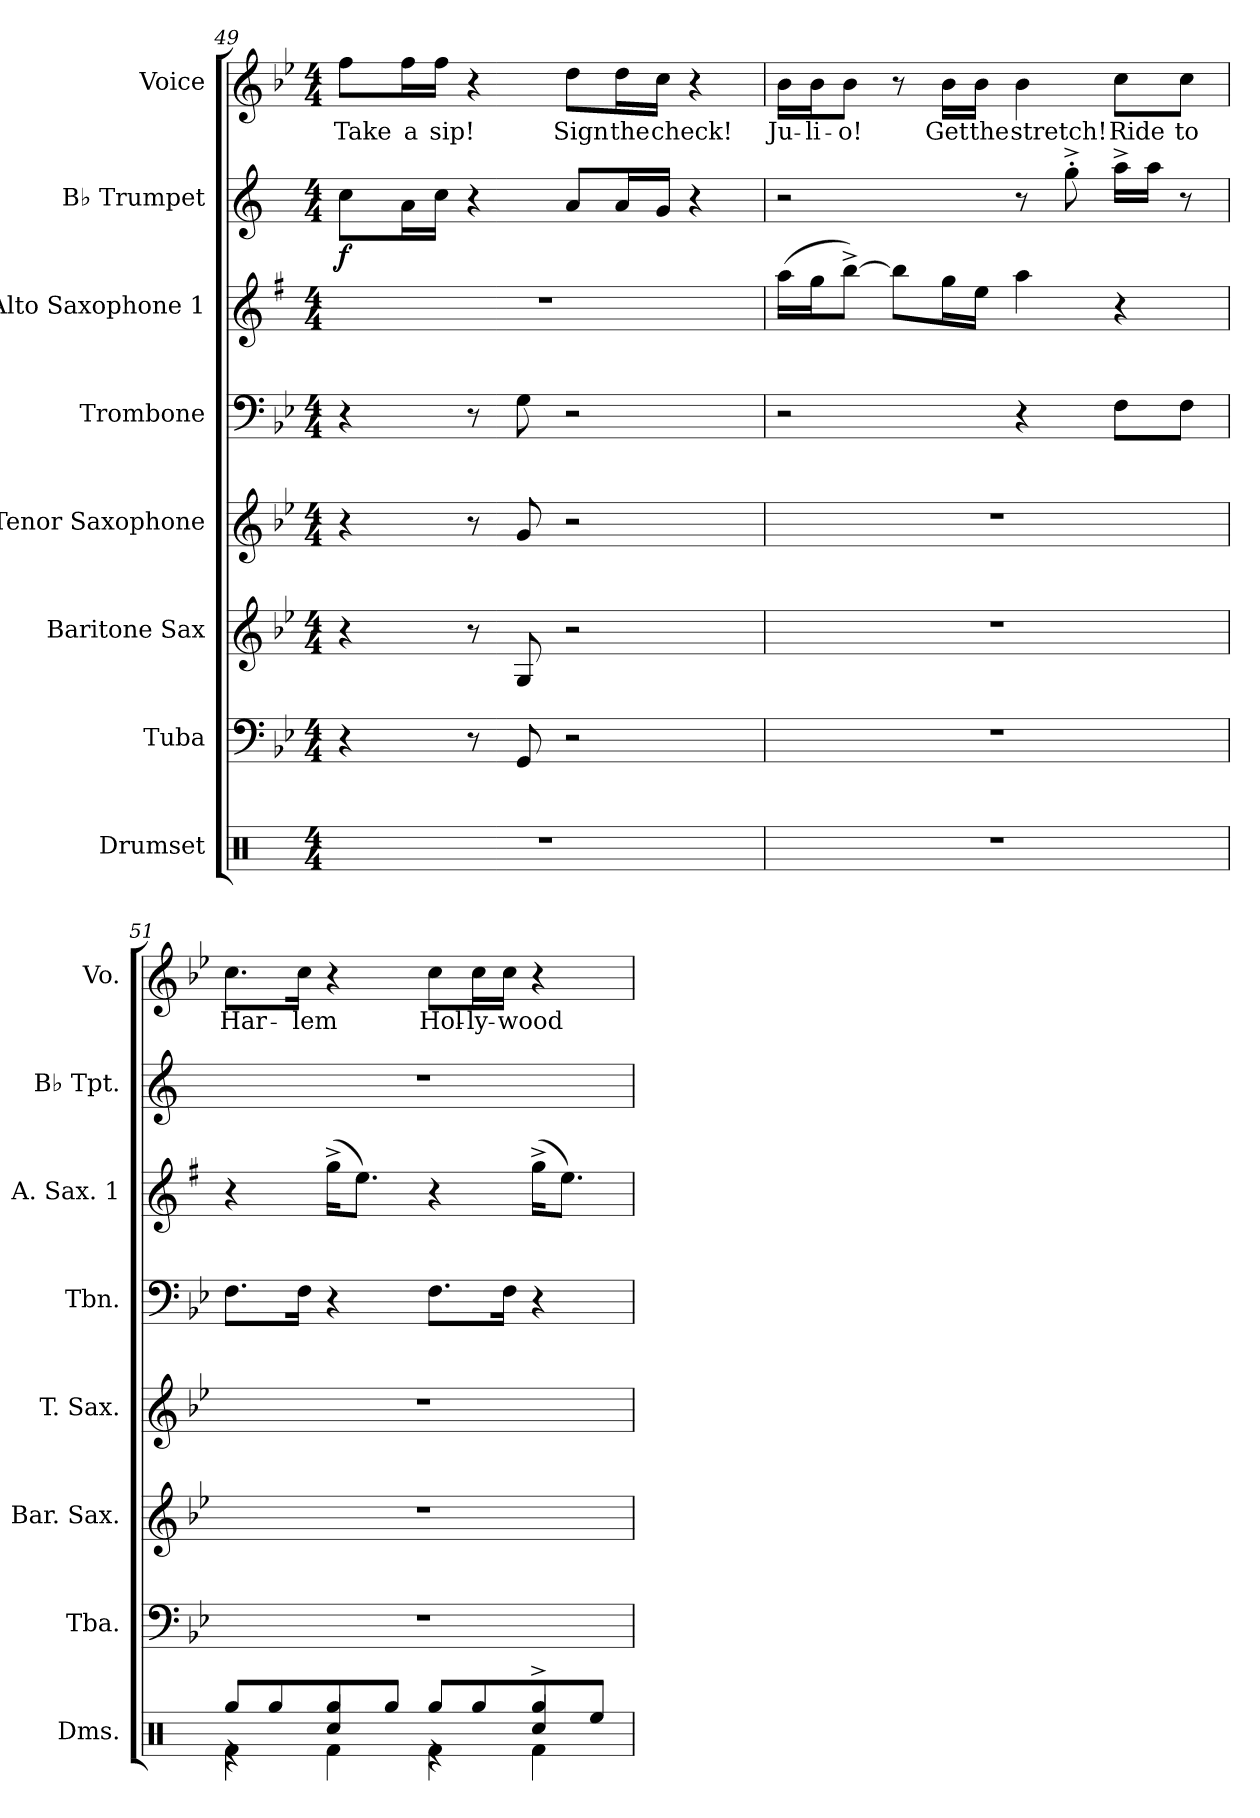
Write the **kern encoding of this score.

**kern	**kern	**kern	**kern	**kern	**kern	**kern	**dynam	**kern	**text
*part8	*part7	*part6	*part5	*part4	*part3	*part2	*part2	*part1	*part1
*staff8	*staff7	*staff6	*staff5	*staff4	*staff3	*staff2	*staff2	*staff1	*staff1
*I"Drumset	*I"Tuba	*I"Baritone Sax	*I"Tenor Saxophone	*I"Trombone	*I"Alto Saxophone 1	*I"B♭ Trumpet	*	*I"Voice	*
*I'Dms.	*I'Tba.	*I'Bar. Sax.	*I'T. Sax.	*I'Tbn.	*I'A. Sax. 1	*I'B♭ Tpt.	*	*I'Vo.	*
!!LO:PB:g=z
*clefX	*clefF4	*clefG2	*clefG2	*clefF4	*clefG2	*clefG2	*	*clefG2	*
*	*	*ITrd12c21	*ITrd8c14	*	*ITrd5c9	*ITrd1c2	*	*	*
*k[]	*k[b-e-]	*k[b-e-]	*k[b-e-]	*k[b-e-]	*k[b-e-]	*k[b-e-]	*	*k[b-e-]	*
*M4/4	*M4/4	*M4/4	*M4/4	*M4/4	*M4/4	*M4/4	*	*M4/4	*
=49	=49	=49	=49	=49	=49	=49	=49	=49	=49
!	!	!	!	!	!	!	!LO:DY:b	!	!LO:LY:b
1r	4r	4r	4r	4r	1r	8b-\L	f	8ff\L	Take
!	!	!	!	!	!	!	!	!	!LO:LY:b
.	.	.	.	.	.	16g\L	.	16ff\L	a
!	!	!	!	!	!	!	!	!	!LO:LY:b
.	.	.	.	.	.	16b-\JJ	.	16ff\JJ	sip!
.	8r	8r	8r	8r	.	4r	.	4r	.
.	8GG/	8GG/	8G/	8G\	.	.	.	.	.
!	!	!	!	!	!	!	!	!	!LO:LY:b
.	2r	2r	2r	2r	.	8g/L	.	8dd\L	Sign
!	!	!	!	!	!	!	!	!	!LO:LY:b
.	.	.	.	.	.	16g/L	.	16dd\L	the
!	!	!	!	!	!	!	!	!	!LO:LY:b
.	.	.	.	.	.	16f/JJ	.	16cc\JJ	check!
.	.	.	.	.	.	4r	.	4r	.
=50	=50	=50	=50	=50	=50	=50	=50	=50	=50
!	!	!	!	!	!	!	!	!	!LO:LY:b
1r	1r	1r	1r	2r	(16cc\LL	2r	.	16b-\LL	Ju-
!	!	!	!	!	!	!	!	!	!LO:LY:b
.	.	.	.	.	16b-\J	.	.	16b-\J	-li-
!	!	!	!	!	!	!	!	!	!LO:LY:b
.	.	.	.	.	[8dd^\J)	.	.	8b-\J	-o!
.	.	.	.	.	8dd\L]	.	.	8r	.
!	!	!	!	!	!	!	!	!	!LO:LY:b
.	.	.	.	.	16b-\L	.	.	16b-\LL	Get
!	!	!	!	!	!	!	!	!	!LO:LY:b
.	.	.	.	.	16g\JJ	.	.	16b-\JJ	the
!	!	!	!	!	!	!	!	!	!LO:LY:b
.	.	.	.	4r	4cc\	8r	.	4b-\	stretch!
.	.	.	.	.	.	8ff^'\	.	.	.
!	!	!	!	!	!	!	!	!	!LO:LY:b
.	.	.	.	8F\L	4r	16gg^\LL	.	8cc\L	Ride
.	.	.	.	.	.	16gg\JJ	.	.	.
!	!	!	!	!	!	!	!	!	!LO:LY:b
.	.	.	.	8F\J	.	8r	.	8cc\J	to
!!LO:PB:g=z
=51	=51	=51	=51	=51	=51	=51	=51	=51	=51
*^	*	*	*	*	*	*	*	*	*
*	*^	*	*	*	*	*	*	*	*	*
!	!	!	!	!	!	!	!	!	!	!	!LO:LY:b
4re	4Rf\	8Rgg/L	1r	1r	1r	8.F\L	4r	1r	.	8.cc\L	Har-
.	.	8Rgg/	.	.	.	.	.	.	.	.	.
!	!	!	!	!	!	!	!	!	!	!	!LO:LY:b
.	.	.	.	.	.	16F\Jk	.	.	.	16cc\Jk	-lem
4Rcc/	4Rf\	8Rgg/	.	.	.	4r	(16b-^\KL	.	.	4r	.
.	.	.	.	.	.	.	8.g\J)	.	.	.	.
.	.	8Rgg/J	.	.	.	.	.	.	.	.	.
!	!	!	!	!	!	!	!	!	!	!	!LO:LY:b
4re	4Rf\	8Rgg/L	.	.	.	8.F\L	4r	.	.	8cc\L	Hol-
!	!	!	!	!	!	!	!	!	!	!	!LO:LY:b
.	.	8Rgg/	.	.	.	.	.	.	.	16cc\L	-ly-
!	!	!	!	!	!	!	!	!	!	!	!LO:LY:b
.	.	.	.	.	.	16F\Jk	.	.	.	16cc\JJ	-wood
4Rcc/	4Rf\	8Rgg^/	.	.	.	4r	(16b-^\KL	.	.	4r	.
.	.	.	.	.	.	.	8.g\J)	.	.	.	.
.	.	8Ree/J	.	.	.	.	.	.	.	.	.
*v	*v	*v	*	*	*	*	*	*	*	*	*
=	=	=	=	=	=	=	=	=	=
*-	*-	*-	*-	*-	*-	*-	*-	*-	*-
